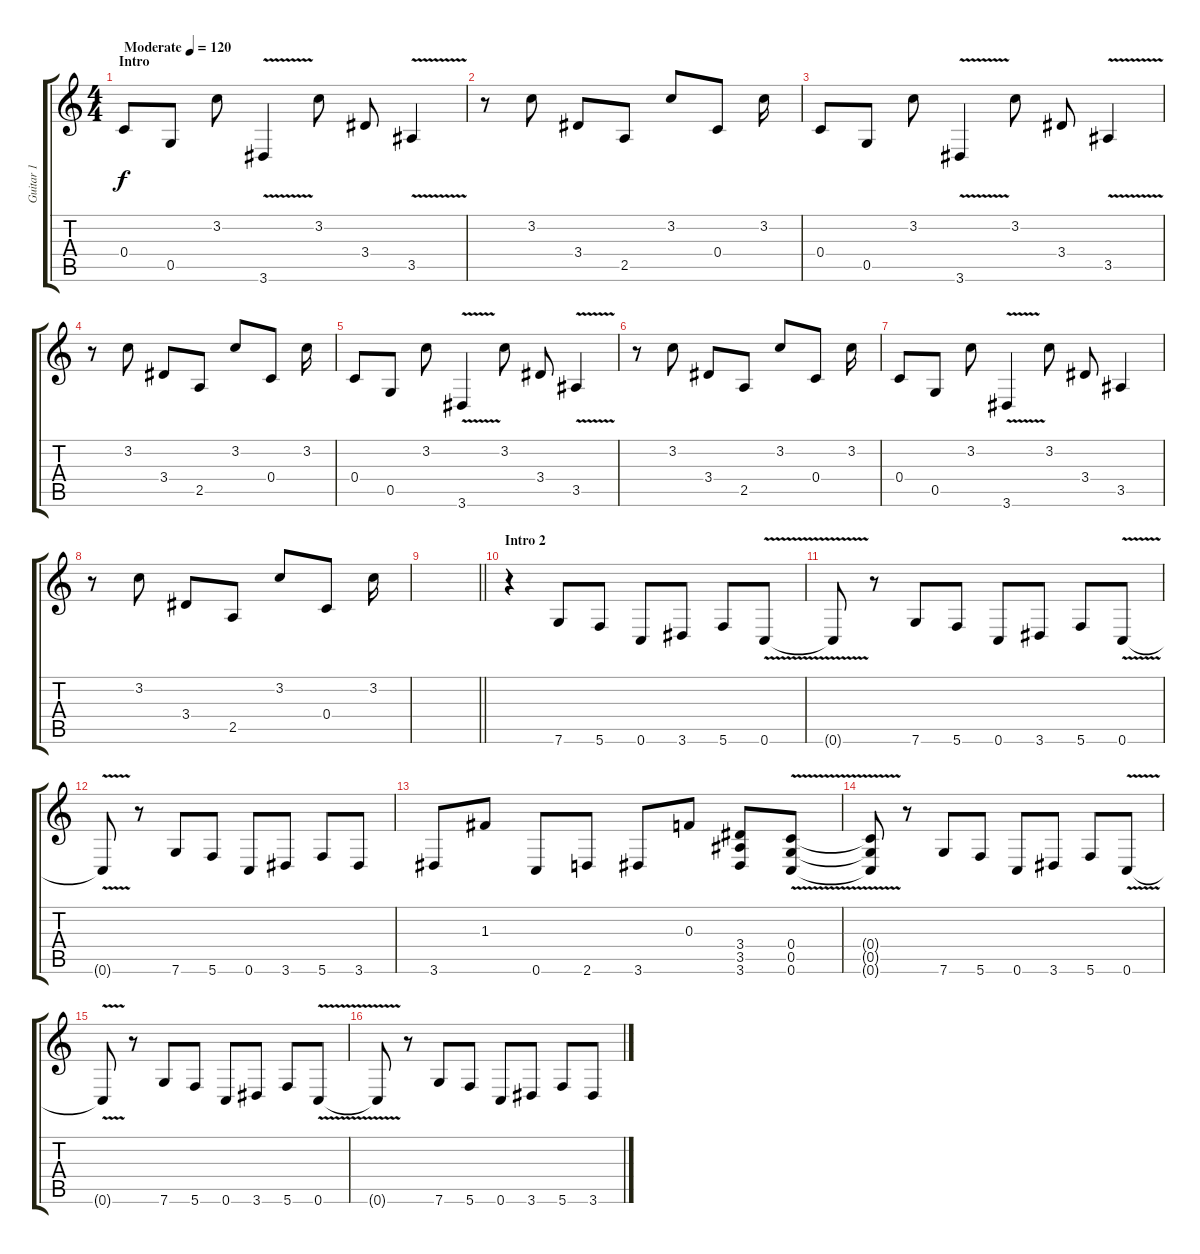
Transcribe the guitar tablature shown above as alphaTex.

\track ("Guitar 1" "Guitar 1") {solo instrument distortionguitar}
\staff {score tabs}
\tuning (D4 A3 F3 C3 G2 C2) {hide}
\ts (4 4)
\section ("" "Intro")
\tempo (120 "Moderate")
\clef g2
\ks c
0.4.8{dy f balance 6 instrument distortionguitar} 0.5.8 3.2.8 3.6{v}.4 3.2.8 3.4.8 3.5{v}.4 |
r.8 3.2.8 3.4.8 2.5.8 3.2.8 0.4.8 3.2.16 |
0.4.8 0.5.8 3.2.8 3.6{v}.4 3.2.8 3.4.8 3.5{v}.4 |
r.8 3.2.8 3.4.8 2.5.8 3.2.8 0.4.8 3.2.16 |
0.4.8 0.5.8 3.2.8 3.6{v}.4 3.2.8 3.4.8 3.5{v}.4 |
r.8 3.2.8 3.4.8 2.5.8 3.2.8 0.4.8 3.2.16 |
0.4.8 0.5.8 3.2.8 3.6{v}.4 3.2.8 3.4.8 3.5.4 |
r.8 3.2.8 3.4.8 2.5.8 3.2.8 0.4.8 3.2.16{balance 8} |
\barLineRight lightlight
|
\section ("" "Intro 2")
r.4 7.6.8 5.6.8 0.6.8 3.6.8 5.6.8 0.6{v}.8 |
0.6{t}.8 r.8 7.6.8 5.6.8 0.6.8 3.6.8 5.6.8 0.6{v}.8 |
0.6{t}.8 r.8 7.6.8 5.6.8 0.6.8 3.6.8 5.6.8 3.6.8 |
3.6.8 1.3.8 0.6.8 2.6.8 3.6.8 0.3.8 (3.4 3.5 3.6).8 (0.4{v} 0.5 0.6).8 |
(0.4{t} 0.5{t} 0.6{t}).8 r.8 7.6.8 5.6.8 0.6.8 3.6.8 5.6.8 0.6{v}.8 |
0.6{t}.8 r.8 7.6.8 5.6.8 0.6.8 3.6.8 5.6.8 0.6{v}.8 |
0.6{t}.8 r.8 7.6.8 5.6.8 0.6.8 3.6.8 5.6.8 3.6.8
